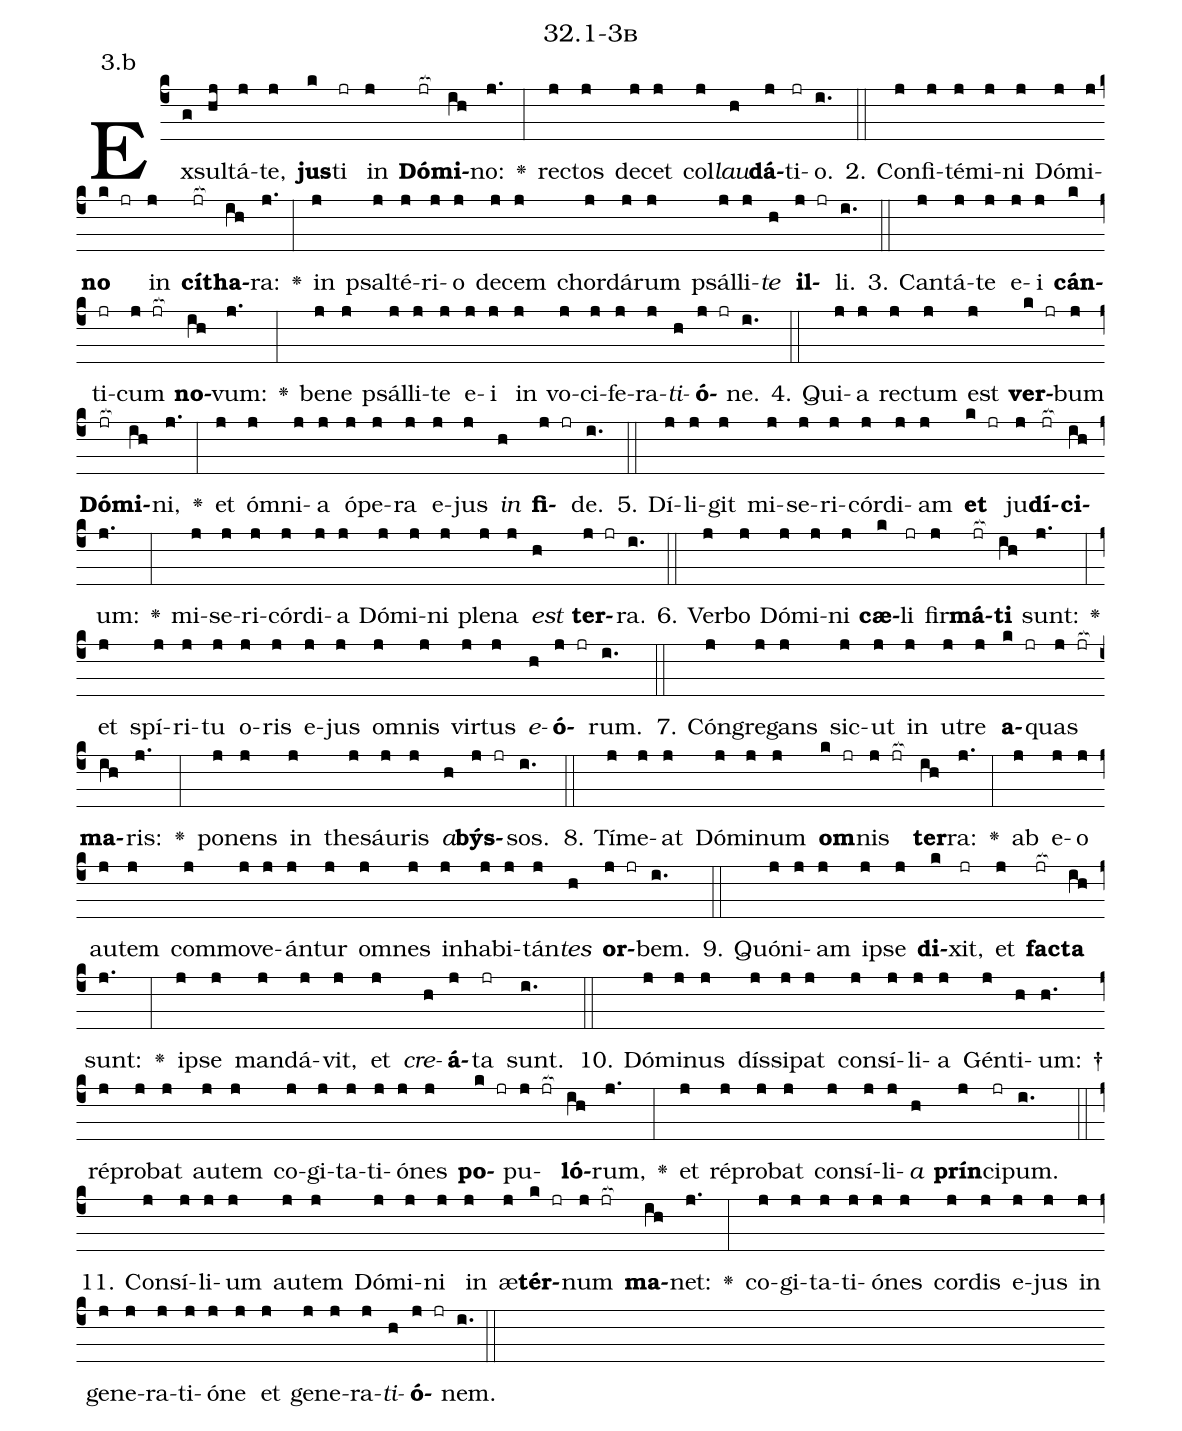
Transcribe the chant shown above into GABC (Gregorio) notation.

name: 32.1-3b;
annotation: 3.b;
%%
(c4)Ex(g)sul(hj)tá(j)te,(j) <b>jus</b>(k)ti(jr) in(j) <b>Dó</b>(jr[ocb:1{])<b>mi</b>(ih[ocb:0}])no:(j.) <v>\greheightstar</v>(:) rec(j)tos(j) de(j)cet(j) col(j)<i>lau</i>(h)<b>dá</b>(j)ti(jr)o.(i.) (::)
2. Con(j)fi(j)té(j)mi(j)ni(j) Dó(j)mi(j)<b>no</b>(k jr) in(j) <b>cí</b>(jr[ocb:1{])<b>tha</b>(ih[ocb:0}])ra:(j.) <v>\greheightstar</v>(:) in(j) psal(j)té(j)ri(j)o(j) de(j)cem(j) chor(j)dá(j)rum(j) psál(j)li(j)<i>te</i>(h) <b>il</b>(j jr)li.(i.) (::)
3. Can(j)tá(j)te(j) e(j)i(j) <b>cán</b>(k)ti(jr)cum(j jr[ocb:1{]) <b>no</b>(ih[ocb:0}])vum:(j.) <v>\greheightstar</v>(:) be(j)ne(j) psál(j)li(j)te(j) e(j)i(j) in(j) vo(j)ci(j)fe(j)ra(j)<i>ti</i>(h)<b>ó</b>(j jr)ne.(i.) (::)
4. Qui(j)a(j) rec(j)tum(j) est(j) <b>ver</b>(k jr)bum(j) <b>Dó</b>(jr[ocb:1{])<b>mi</b>(ih[ocb:0}])ni,(j.) <v>\greheightstar</v>(:) et(j) óm(j)ni(j)a(j) ó(j)pe(j)ra(j) e(j)jus(j) <i>in</i>(h) <b>fi</b>(j jr)de.(i.) (::)
5. Dí(j)li(j)git(j) mi(j)se(j)ri(j)cór(j)di(j)am(j) <b>et</b>(k jr) ju(j)<b>dí</b>(jr[ocb:1{])<b>ci</b>(ih[ocb:0}])um:(j.) <v>\greheightstar</v>(:) mi(j)se(j)ri(j)cór(j)di(j)a(j) Dó(j)mi(j)ni(j) ple(j)na(j) <i>est</i>(h) <b>ter</b>(j jr)ra.(i.) (::)
6. Ver(j)bo(j) Dó(j)mi(j)ni(j) <b>cæ</b>(k)li(jr) fir(j)<b>má</b>(jr[ocb:1{])<b>ti</b>(ih[ocb:0}]) sunt:(j.) <v>\greheightstar</v>(:) et(j) spí(j)ri(j)tu(j) o(j)ris(j) e(j)jus(j) om(j)nis(j) vir(j)tus(j) <i>e</i>(h)<b>ó</b>(j jr)rum.(i.) (::)
7. Cón(j)gre(j)gans(j) sic(j)ut(j) in(j) u(j)tre(j) <b>a</b>(k jr)quas(j jr[ocb:1{]) <b>ma</b>(ih[ocb:0}])ris:(j.) <v>\greheightstar</v>(:) po(j)nens(j) in(j) the(j)sáu(j)ris(j) <i>a</i>(h)<b>býs</b>(j jr)sos.(i.) (::)
8. Tí(j)me(j)at(j) Dó(j)mi(j)num(j) <b>om</b>(k jr)nis(j jr[ocb:1{]) <b>ter</b>(ih[ocb:0}])ra:(j.) <v>\greheightstar</v>(:) ab(j) e(j)o(j) au(j)tem(j) com(j)mo(j)ve(j)án(j)tur(j) om(j)nes(j) in(j)ha(j)bi(j)tán(j)<i>tes</i>(h) <b>or</b>(j jr)bem.(i.) (::)
9. Quón(j)i(j)am(j) ip(j)se(j) <b>di</b>(k)xit,(jr) et(j) <b>fac</b>(jr[ocb:1{])<b>ta</b>(ih[ocb:0}]) sunt:(j.) <v>\greheightstar</v>(:) ip(j)se(j) man(j)dá(j)vit,(j) et(j) <i>cre</i>(h)<b>á</b>(j)ta(jr) sunt.(i.) (::)
10. Dó(j)mi(j)nus(j) dís(j)si(j)pat(j) con(j)sí(j)li(j)a(j) Gén(j)ti(h)um: †(h.) ré(j)pro(j)bat(j) au(j)tem(j) co(j)gi(j)ta(j)ti(j)ó(j)nes(j) <b>po</b>(k jr)pu(j jr[ocb:1{])<b>ló</b>(ih[ocb:0}])rum,(j.) <v>\greheightstar</v>(:) et(j) ré(j)pro(j)bat(j) con(j)sí(j)li(j)<i>a</i>(h) <b>prín</b>(j)ci(jr)pum.(i.) (::)
11. Con(j)sí(j)li(j)um(j) au(j)tem(j) Dó(j)mi(j)ni(j) in(j) æ(j)<b>tér</b>(k jr)num(j jr[ocb:1{]) <b>ma</b>(ih[ocb:0}])net:(j.) <v>\greheightstar</v>(:) co(j)gi(j)ta(j)ti(j)ó(j)nes(j) cor(j)dis(j) e(j)jus(j) in(j) ge(j)ne(j)ra(j)ti(j)ó(j)ne(j) et(j) ge(j)ne(j)ra(j)<i>ti</i>(h)<b>ó</b>(j jr)nem.(i.) (::)
